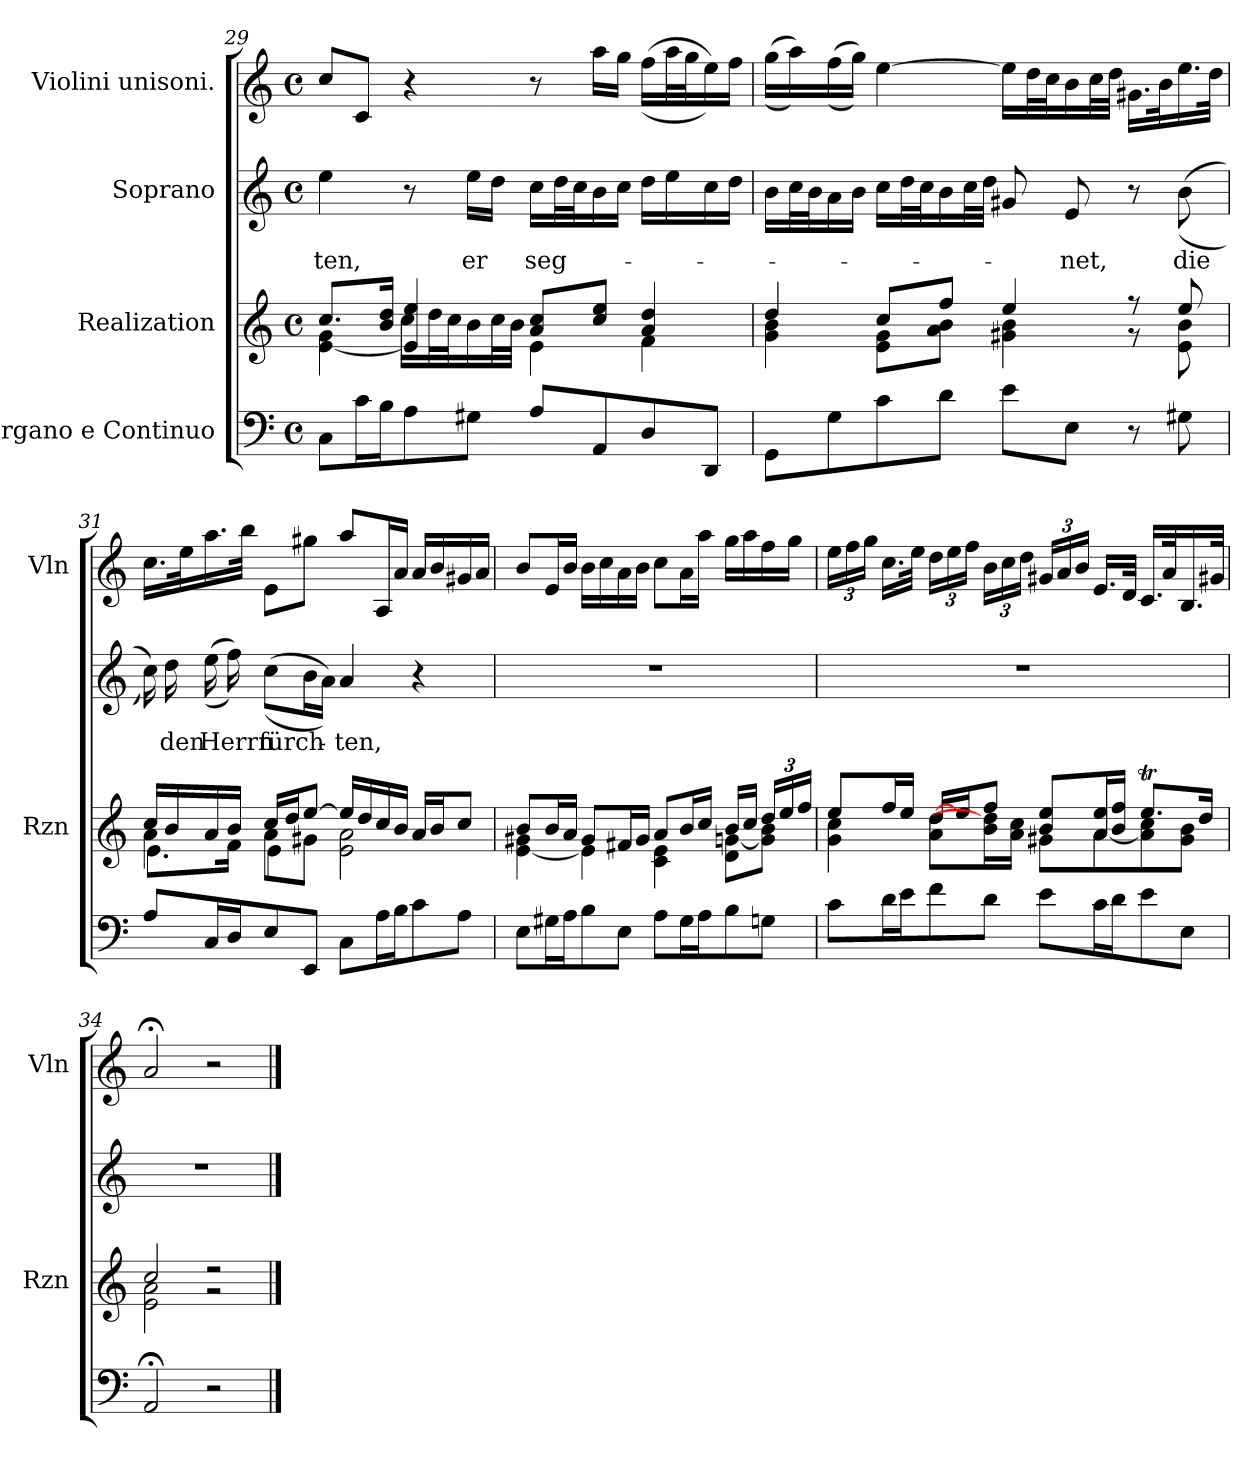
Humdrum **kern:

**kern	**kern	**kern	**text	**kern
*part4	*part3	*part2	*part2	*part1
*staff4	*staff3	*staff2	*staff2	*staff1
*I"Organo e Continuo	*I"Realization	*I"Soprano	*	*I"Violini unisoni.
*	*I'Rzn	*	*	*I'Vln
*clefF4	*clefG2	*clefG2	*	*clefG2
*k[]	*k[]	*k[]	*	*k[]
*M4/4	*M4/4	*M4/4	*	*M4/4
*met(c)	*met(c)	*met(c)	*	*met(c)
=29	=29	=29	=29	=29
*	*^	*	*	*
!	!	!	!	!LO:LY:b	!
8C\L	8.cc/L	[4e\ 4g\	4ee\	-ten,	8cc/L
16c\L	.	.	.	.	8c/J
16B\J	16b/ 16dd/Jk	.	.	.	.
8A\	4e/] 4ee/	16cc\LL	8r	.	4r
.	.	32dd\L	.	.	.
.	.	32cc\J	.	.	.
!	!	!	!	!LO:LY:b	!
8G#X\J	.	16b\	16ee\LL	er	.
.	.	32cc\L	16dd\JJ	.	.
.	.	32b\JJJ	.	.	.
!	!	!	!	!LO:LY:b	!
8A/L	8a/ 8cc/L	4e\	16cc\LL	seg-	8r
.	.	.	32dd\L	.	.
.	.	.	32cc\J	.	.
8AA/	8cc/ 8ee/J	.	16b\	.	16aa\LL
.	.	.	16cc\JJ	.	16gg\JJ
8D/	4a/ 4dd/	4f\	16dd\LL	.	((16ff\LL
.	.	.	16ee\	.	32aa\L
.	.	.	.	.	32gg\J
8DD/J	.	.	16cc\	.	16ee\))
.	.	.	16dd\JJ	.	16ff\JJ
!!LO:LB:g=z
=30	=30	=30	=30	=30	=30
8GG\L	4dd/	4g\ 4b\	16b\LL	.	((16gg\LL
.	.	.	32cc\L	.	16aa\))
.	.	.	32b\J	.	.
8G\	.	.	16a\	.	((16ff\
.	.	.	16b\JJ	.	16gg\JJ))
8c\	8cc/L	8e\ 8g\L	16cc\LL	.	[4ee\
.	.	.	32dd\L	.	.
.	.	.	32cc\J	.	.
8d\J	8ff/J	8a\ 8b\J	16b\	.	.
.	.	.	32cc\L	.	.
.	.	.	32dd\JJJ	.	.
8e\L	4ee/	4g#X\ 4b\	8g#X/	.	16ee\LL]
.	.	.	.	.	32dd\L
.	.	.	.	.	32cc\J
!	!	!	!	!LO:LY:b	!
8E\J	.	.	8e/	net,	16b\
.	.	.	.	.	32cc\L
.	.	.	.	.	32dd\JJJ
8r	8r	8r	8r	.	16.g#X\LL
.	.	.	.	.	32b\K
!	!	!	!	!LO:LY:b	!
8G#X\	8ee/	8e\ 8b\	((8b\	die	16.ee\
.	.	.	.	.	32dd\JJk
=31	=31	=31	=31	=31	=31
*	*	*^	*	*	*
8A/L	16cc/LL	4a\	8.e\L	16cc\))	.	16.cc\LL
!	!	!	!	!	!LO:LY:b	!
.	16b/	.	.	16dd\	den	.
.	.	.	.	.	.	32ee\K
!	!	!	!	!	!LO:LY:b	!
16C/L	16a/	.	.	((16ee\	Herrn	16.aa\
16D/J	16b/JJ	.	16f\Jk	16ff\))	.	.
.	.	.	.	.	.	32bb\JJk
!	!	!	!	!	!LO:LY:b	!
8E/	16cc/LL	8a\L	4e\	((8cc\L	fürch-	8e\L
.	16dd/J	.	.	.	.	.
8EE/J	[8ee/J	8g#X\J	.	16b\L	.	8gg#X\J
.	.	.	.	16a\JJ))	.	.
!	!	!	!	!	!LO:LY:b	!
8C\L	16ee/LL]	2e\ 2a\	2ryy	4a/	-ten,	8aa/L
.	16dd/	.	.	.	.	.
16A\L	16cc/	.	.	.	.	16A/L
16B\J	16b/JJ	.	.	.	.	16a/JJ
8c\	16a/LL	.	.	4r	.	16a/LL
.	16b/J	.	.	.	.	16b/
8A\J	8cc/J	.	.	.	.	16g#X/
.	.	.	.	.	.	16a/JJ
*	*	*v	*v	*	*	*
!!LO:LB:g=z
=32	=32	=32	=32	=32	=32
8E\L	8b/L	[4e\ 4g#X\	1r	.	8b/L
16G#X\L	16b/L	.	.	.	16e/L
16A\J	16a/JJ	.	.	.	16b/JJ
8B\	8g#/L	4e\]	.	.	16b\LL
.	.	.	.	.	16cc\
8E\J	16f#X/L	.	.	.	16a\
.	16g#/JJ	.	.	.	16b\JJ
8A\L	8a/L	4c\ 4e\	.	.	8cc\L
16G#\L	16b/L	.	.	.	16a\L
16A\J	16cc/JJ	.	.	.	16aa\JJ
8B\	16b/LL	8d\ [8gn\L	.	.	16gg\LL
.	16cc/JJ	.	.	.	16aa\
*	*Xbrackettup	*	*	*	*
8Gn\J	24dd/LL	8g\] 8b\J	.	.	16ff\
.	24ee/	.	.	.	.
.	.	.	.	.	16gg\JJ
.	24ff/JJ	.	.	.	.
=33	=33	=33	=33	=33	=33
*	*	*	*	*	*Xbrackettup
8c\L	8ee/L	4g\ 4cc\	1r	.	24ee\LL
.	.	.	.	.	24ff\
.	.	.	.	.	24gg\JJ
16d\L	16ff/L	.	.	.	16.cc\LL
16e\J	16ee/JJ	.	.	.	.
.	.	.	.	.	32ee\JJk
8f\	[16dd/LL	8a\ 8dd\L	.	.	24dd\LL
.	.	.	.	.	24ee\
.	16ee/J	.	.	.	.
.	.	.	.	.	24ff\JJ
8d\J	8ff/J	16b\ 16dd\]L	.	.	24b\LL
.	.	.	.	.	24cc\
.	.	16a\ 16cc\JJ	.	.	.
.	.	.	.	.	24dd\JJ
8e\L	8b/ 8ee/L	8g#X\L	.	.	24g#X/LL
.	.	.	.	.	24a/
.	.	.	.	.	24b/JJ
*	*	*	*	*	*MM58
16c\L	16a/ 16ee/L	[8a\	.	.	16.e/LL
16d\J	16b/ 16ff/JJ	.	.	.	.
.	.	.	.	.	32d/JJk
8e\	8.eet/L	8a\] 8cc\	.	.	16.c/LL
*	*	*	*	*	*MM52
.	.	.	.	.	32a/K
8E\J	.	8g#\ 8b\J	.	.	16.B/
.	16dd/Jk	.	.	.	.
*	*	*	*	*	*MM45
.	.	.	.	.	32g#X/JJk
=34	=34	=34	=34	=34	=34
*	*	*	*	*	*MM70
2AA;</	2cc/	2e\ 2a\	1r	.	2a;</
2r	2r	2r	.	.	2r
*	*v	*v	*	*	*
==	==	==	==	==
*-	*-	*-	*-	*-
